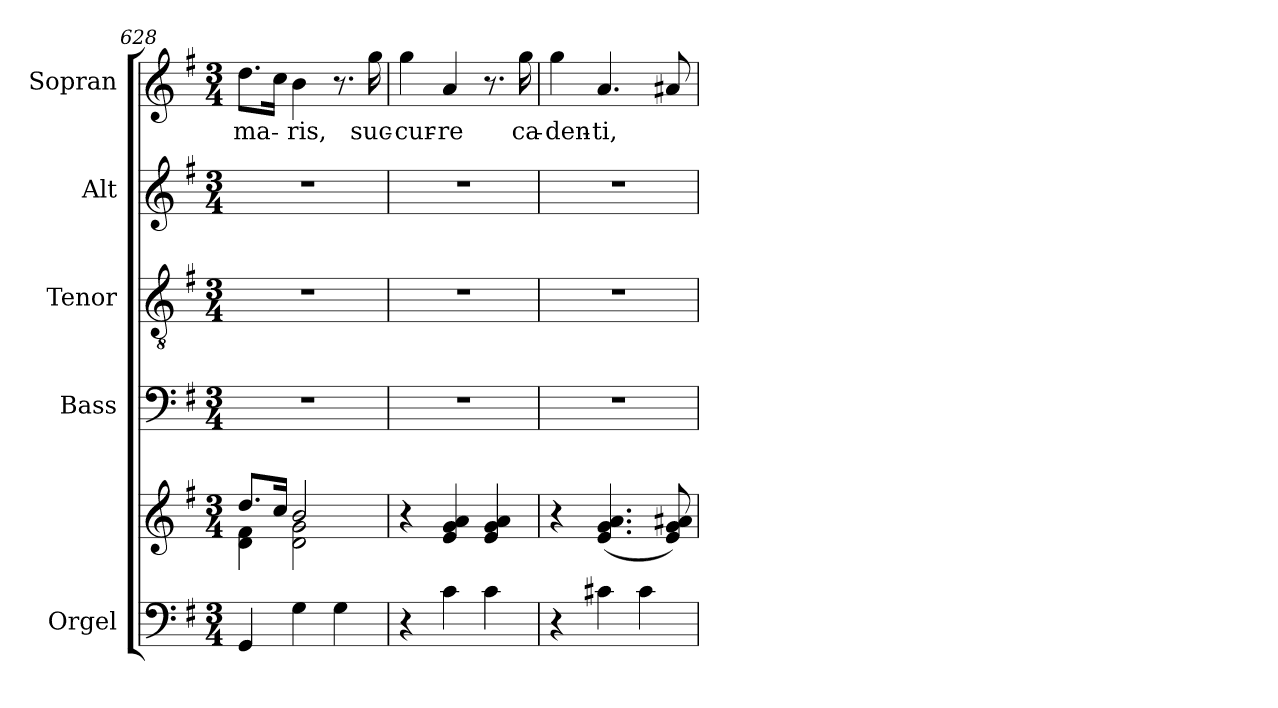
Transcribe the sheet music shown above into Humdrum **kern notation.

**kern	**kern	**kern	**kern	**kern	**kern	**text
*part5	*part5	*part4	*part3	*part2	*part1	*part1
*staff6	*staff5	*staff4	*staff3	*staff2	*staff1	*staff1
*I"Orgel	*	*I"Bass	*I"Tenor	*I"Alt	*I"Sopran	*
*I'Org.	*	*I'B.	*I'T.	*I'A.	*I'S.	*
*clefF4	*clefG2	*clefF4	*clefGv2	*clefG2	*clefG2	*
*k[f#]	*k[f#]	*k[f#]	*k[f#]	*k[f#]	*k[f#]	*
*G:	*G:	*G:	*G:	*G:	*G:	*
*M3/4	*M3/4	*M3/4	*M3/4	*M3/4	*M3/4	*
=628	=628	=628	=628	=628	=628	=628
*	*^	*	*	*	*	*
!	!	!	!	!	!	!	!LO:LY:b
4GG/	8.dd/L	4d\ 4f#\	2.r	2.r	2.r	8.dd\L	ma-
.	16cc/Jk	.	.	.	.	16cc\Jk	.
!	!	!	!	!	!	!	!LO:LY:b
4G\	2b/	2d\ 2g\	.	.	.	4b\	-ris,
4G\	.	.	.	.	.	8.r	.
!	!	!	!	!	!	!	!LO:LY:b
.	.	.	.	.	.	16gg\	suc-
*	*v	*v	*	*	*	*	*
=629	=629	=629	=629	=629	=629	=629
!	!	!	!	!	!	!LO:LY:b
4r	4r	2.r	2.r	2.r	4gg\	-cur-
!	!	!	!	!	!	!LO:LY:b
4c\	4e/ 4g/ 4a/	.	.	.	4a/	-re
4c\	4e/ 4g/ 4a/	.	.	.	8.r	.
!	!	!	!	!	!	!LO:LY:b
.	.	.	.	.	16gg\	ca-
=630	=630	=630	=630	=630	=630	=630
!	!	!	!	!	!	!LO:LY:b
4r	4r	2.r	2.r	2.r	4gg\	-den-
!	!	!	!	!	!	!LO:LY:b
4c#X\	(4.e/ 4.g/ 4.a/	.	.	.	4.a/	-ti,
4c#\	.	.	.	.	.	.
.	8e/ 8g/ 8a#X/)	.	.	.	8a#X/	.
=	=	=	=	=	=	=
*-	*-	*-	*-	*-	*-	*-
